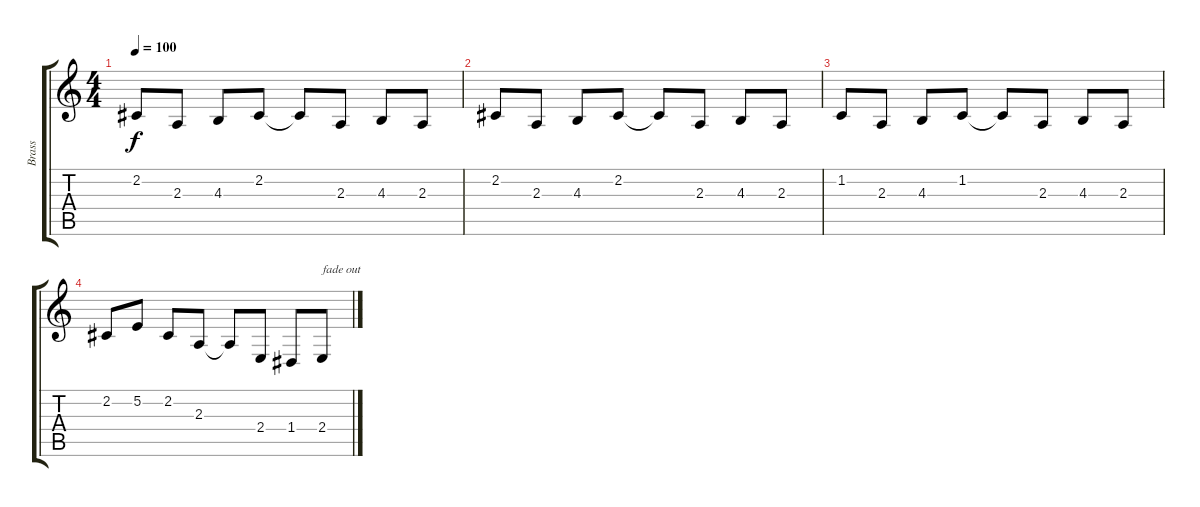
\track ("Brass" "Brass") {instrument brasssection}
\staff {score tabs}
\tuning (E4 B3 G3 D3 A2 E2) {hide}
\ts (4 4)
\tempo 100
\clef g2
\ks c
2.2.8{dy f} 2.3.8 4.3.8 2.2.8 2.2{t}.8 2.3.8 4.3.8 2.3.8 |
2.2.8 2.3.8 4.3.8 2.2.8 2.2{t}.8 2.3.8 4.3.8 2.3.8 |
1.2.8 2.3.8 4.3.8 1.2.8 1.2{t}.8 2.3.8 4.3.8 2.3.8 |
2.2.8 5.2.8 2.2.8 2.3.8 2.3{t}.8 2.4.8 1.4.8 2.4.8{txt "fade out"}
